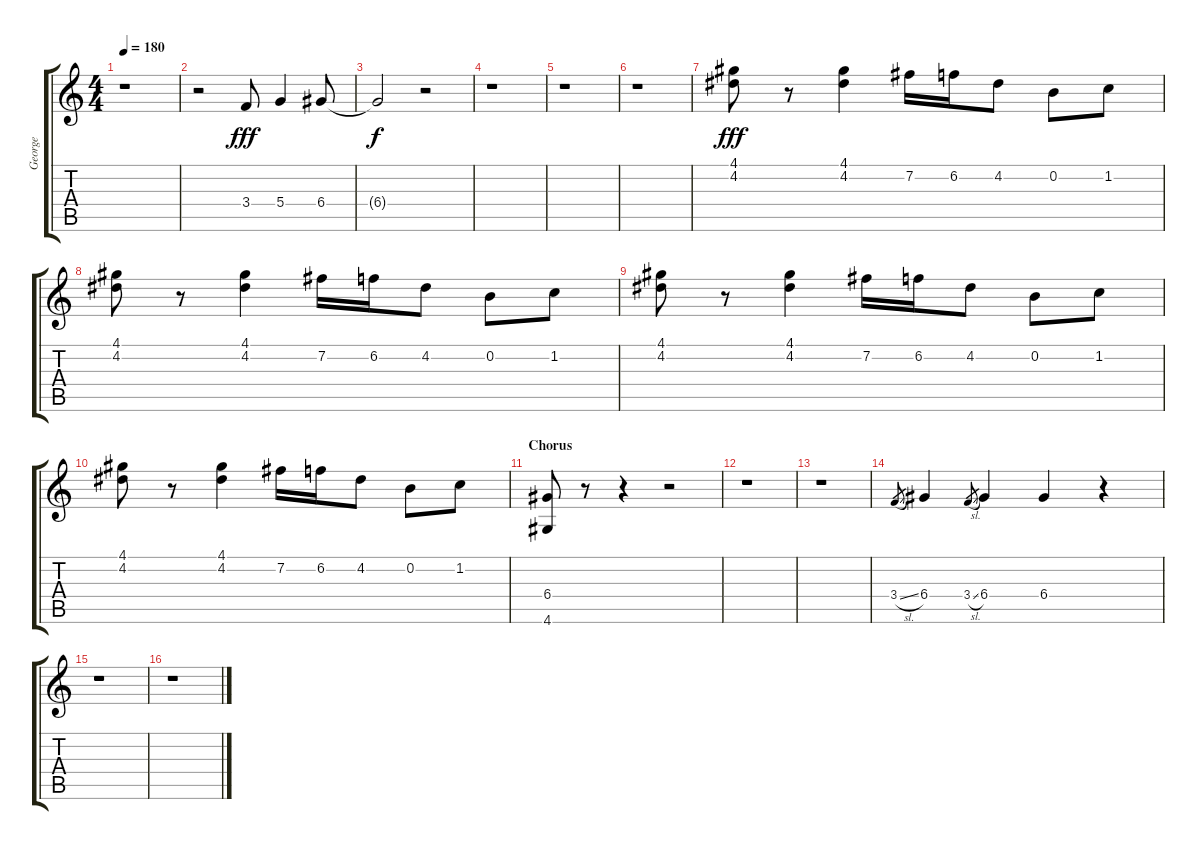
\track ("George" "George") {instrument overdrivenguitar}
\staff {score tabs}
\tuning (E4 B3 G3 D3 A2 E2) {hide}
\ts (4 4)
\tempo 180
\clef g2
\ks c
r.1{dy fff} |
r.2 3.4.8{volume 16 instrument overdrivenguitar} 5.4.4 6.4.8 |
6.4{t}.2{dy f} r.2 |
r.1 |
r.1 |
r.1 |
(4.1 4.2).8{dy fff volume 14} r.8 (4.1 4.2).4 7.2.16 6.2.16 4.2.8 0.2.8 1.2.8 |
(4.1 4.2).8 r.8 (4.1 4.2).4 7.2.16 6.2.16 4.2.8 0.2.8 1.2.8 |
(4.1 4.2).8 r.8 (4.1 4.2).4 7.2.16 6.2.16 4.2.8 0.2.8 1.2.8 |
(4.1 4.2).8 r.8 (4.1 4.2).4 7.2.16 6.2.16 4.2.8 0.2.8 1.2.8 |
\section ("" "Chorus")
(6.4 4.6).8 r.8 r.4 r.2 |
r.1 |
r.1 |
3.4{sl}.8{gr} 6.4.4 3.4{sl}.8{gr} 6.4.4 6.4.4 r.4 |
r.1 |
r.1
